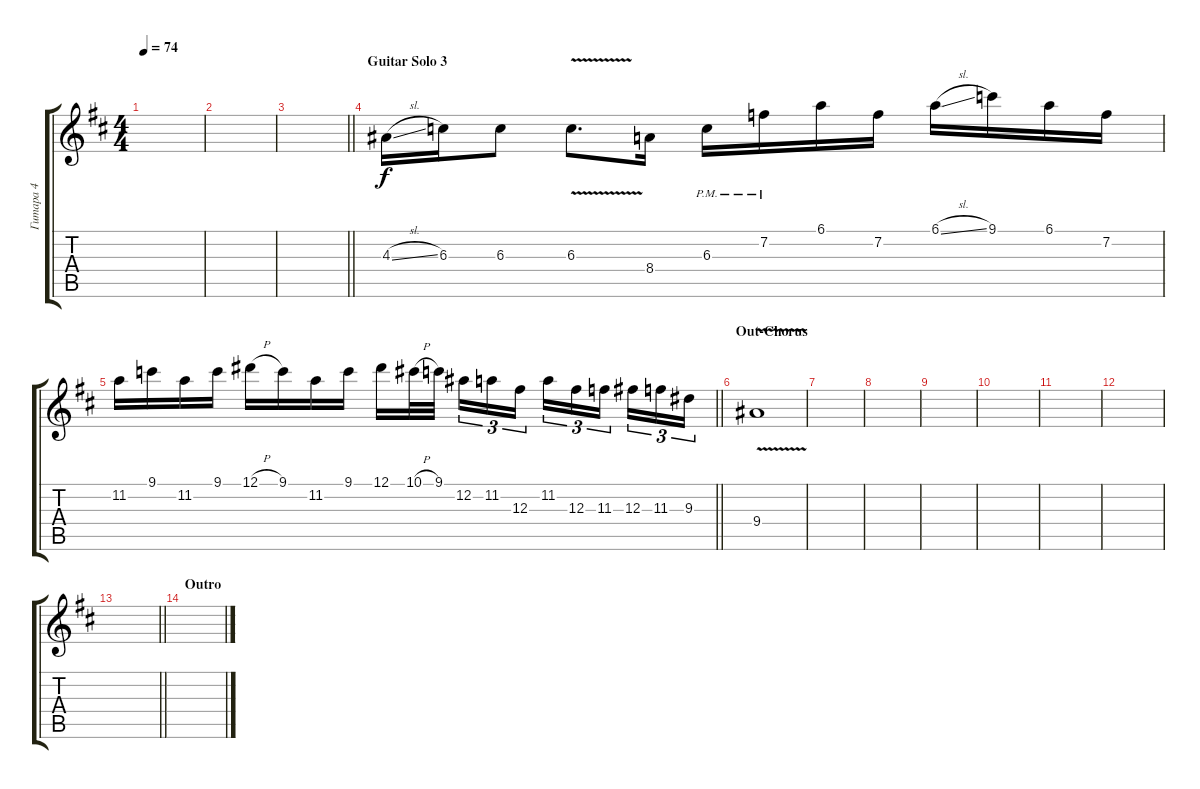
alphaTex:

\track ("Гитара 4" "Гитара 4") {instrument distortionguitar}
\staff {score tabs}
\tuning (Eb4 Bb3 Gb3 Db3 Ab2 Eb2) {hide}
\ts (4 4)
\tempo 74
\clef g2
\ks bminor
|
|
\barLineRight lightlight
|
\section ("" "Guitar Solo 3")
4.3{sl}.16 6.3.16 6.3.8 6.3{v}.8{d} 8.4.16 6.3{pm}.16 7.2{pm}.16 6.1.16 7.2.16 6.1{sl}.16 9.1.16 6.1.16 7.2.16 |
\barLineRight lightlight
11.2.16 9.1.16 11.2.16 9.1.16 12.1{h}.16 9.1.16 11.2.16 9.1.16 12.1.16 10.1{h}.32 9.1.32{beam splitsecondary} 12.2.16{tu (3 2)} 11.2.16{tu (3 2)} 12.3.16{tu (3 2)} 11.2.16{tu (3 2)} 12.3.16{tu (3 2)} 11.3.16{tu (3 2) beam splitsecondary} 12.3.16{tu (3 2)} 11.3.16{tu (3 2)} 9.3.16{tu (3 2)} |
\section ("" "Out-Chorus")
9.4{v}.1 |
|
|
|
|
|
|
\barLineRight lightlight
|
\section ("" "Outro")
